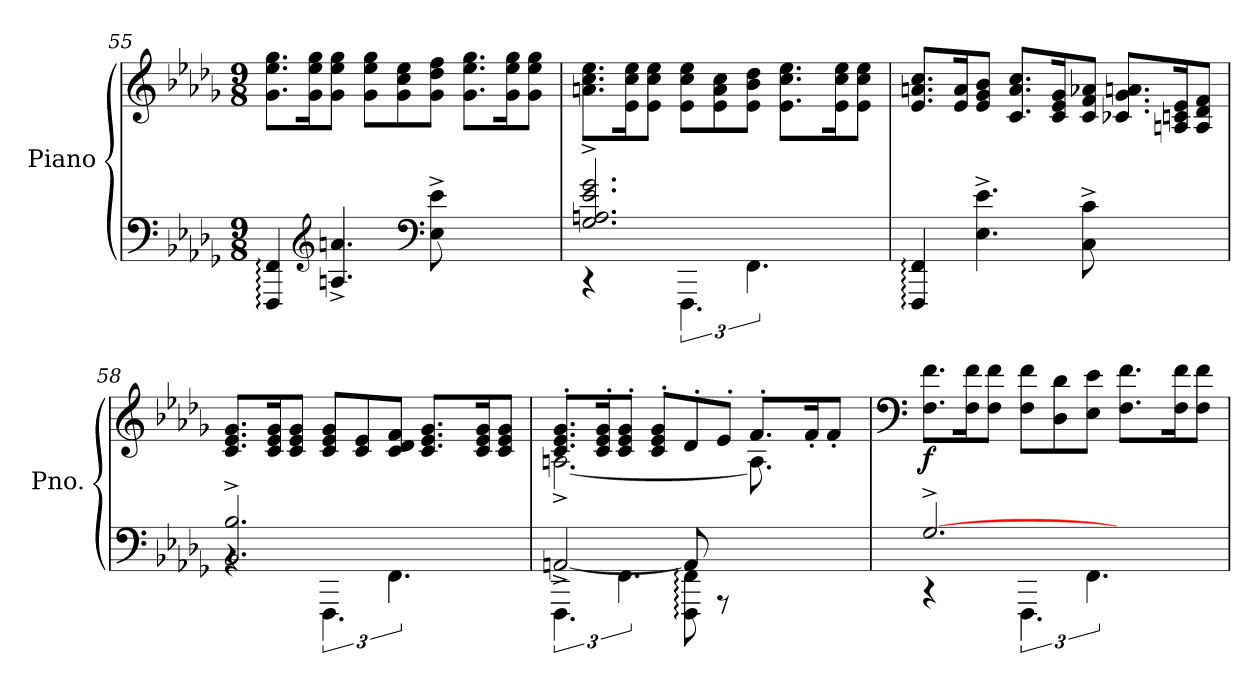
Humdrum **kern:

**kern	**kern	**dynam
*part1	*part1	*part1
*staff2	*staff1	*staff1/2
*I"Piano	*	*
*I'Pno.	*	*
*clefF4	*clefG2	*
*k[b-e-a-d-g-]	*k[b-e-a-d-g-]	*
*M9/8	*M9/8	*
=55	=55	=55
4FFF/: 4FF/:	8.g-\ 8.ee-\ 8.gg-\L	.
.	16g-\ 16ee-\ 16gg-\K	.
*clefG2	*	*
4.An/^ 4.an/^	8g-\ 8ee-\ 8gg-\J	.
.	8g-\ 8ee-\ 8gg-\L	.
.	8g-\ 8cc\ 8ee-\	.
*clefF4	*	*
8E-\^ 8e-\^	8g-\ 8dd-\ 8ff\J	.
4.ryy	8.g-\ 8.ee-\ 8.gg-\L	.
.	16g-\ 16ee-\ 16gg-\K	.
.	8g-\ 8ee-\ 8gg-\J	.
!!LO:LB:g=z
=56	=56	=56
*^	*	*
!	!LO:N:vis=4	!	!LO:DY:b
!	!	!	!LO:DY:n=1:b
2.G-/^ 2.An/^ 2.e-/^ 2.g-/^	4.r	8.an\ 8.cc\ 8.ee-\L	other-dynamics ff
.	.	16e-\ 16cc\ 16ee-\K	.
.	.	8e-\ 8cc\ 8ee-\J	.
.	6.FFF\	8e-\ 8cc\ 8ee-\L	.
.	.	8e-\ 8a\ 8cc\	.
.	6.FF\	8e-\ 8b-\ 8dd-\J	.
4ryy	.	8.e-\ 8.cc\ 8.ee-\L	.
.	4ryy	.	.
.	.	16e-\ 16cc\ 16ee-\K	.
8ryy	.	8e-\ 8cc\ 8ee-\J	.
*v	*v	*	*
=57	=57	=57
4FFF/: 4FF/:	8.e-/ 8.an/ 8.cc/L	.
.	16e-/ 16a/K	.
4.E-\^ 4.e-\^	8e-/ 8g-/ 8b-/J	.
.	8.c/ 8.a/ 8.cc/L	.
.	16c/ 16e-/ 16g-/K	.
8C\^ 8c\^	8c/ 8f/ 8a-X/J	.
4.ryy	8.c-X/ 8.g-/ 8.an/L	.
.	16An/ 16cn/ 16e-/K	.
.	8A/ 8d-/ 8f/J	.
=58	=58	=58
*^	*	*
!	!LO:N:vis=4	!	!
(>2.BB-/^ 2.B-/^	4.rBB	8.c/ 8.e-/ 8.g-/L	.
.	.	16c/ 16e-/ 16g-/K	.
.	.	8c/ 8e-/ 8g-/J	.
.	6.FFF\	8c/ 8e-/ 8g-/L	.
.	.	8c/ 8e-/	.
.	6.FF\	8c/ 8d-/ 8f/J	.
4ryy	.	8.c/ 8.e-/ 8.g-/L	.
.	4ryy	.	.
.	.	16c/ 16e-/ 16g-/K	.
8ryy	.	8c/ 8e-/ 8g-/J	.
!!LO:LB:g=z
=59	=59	=59	=59
*	*^	*^	*
2...ryy	[2AAn^/	6.FFF:\	8.c/' 8.e-/' 8.g-/'L	[2.An^\)	.
.	.	.	16c/' 16e-/' 16g-/'K	.	.
.	.	6.FF\	8c/' 8e-/' 8g-/'J	.	.
.	.	.	8c/' 8e-/' 8g-/'L	.	.
.	8AA/]	8FFF\: 8FF\:	8d-'/	.	.
!	!LO:N:vis=8	!	!	!	!
.	8.rAAA	2ryy	8e-'/J	.	.
.	.	.	8.f'/L	8.A\L]	.
.	4ryy	.	.	.	.
8.F^/J	.	.	16f'/K	8.ryy	.
.	.	.	8f'/J	.	.
.	16ryy	.	.	.	.
*v	*v	*v	*	*	*
*	*v	*v	*
=60	=60	=60
*	*clefF4	*
*^	*	*
!	!LO:N:vis=4	!	!LO:DY:b
[2.G-^/	4.r	8.F\ 8.f\L	f
.	.	16F\ 16f\K	.
.	.	8F\ 8f\J	.
.	6.FFF\	8F\ 8f\L	.
.	.	8D-\ 8d-\	.
.	6.FF\	8E-\ 8e-\J	.
4ryy	.	8.F\ 8.f\L	.
.	4ryy	.	.
.	.	16F\ 16f\K	.
8ryy	.	8F\ 8f\J	.
*v	*v	*	*
=	=	=
*-	*-	*-
